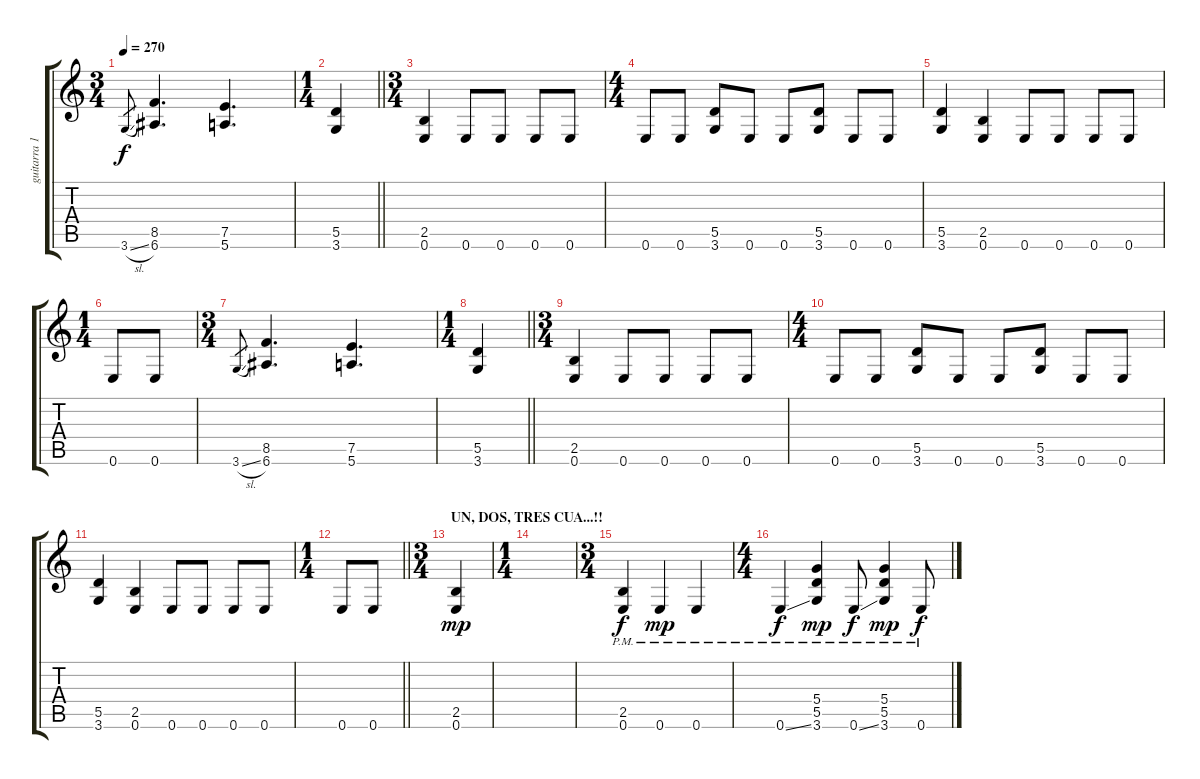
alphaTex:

\track ("guitarra 1" "guitarra 1") {instrument overdrivenguitar}
\staff {score tabs}
\tuning (E4 B3 G3 D3 A2 E2) {hide}
\ts (3 4)
\tempo 270
\clef g2
\ks c
3.6{sl}.8{gr dy f} (8.5 6.6).4{d} (7.5 5.6).4{d} |
\ts (1 4)
\barLineRight lightlight
(5.5 3.6).4 |
\ts (3 4)
(2.5 0.6).4 0.6.8 0.6.8 0.6.8 0.6.8 |
\ts (4 4)
0.6.8 0.6.8 (5.5 3.6).8 0.6.8 0.6.8 (5.5 3.6).8 0.6.8 0.6.8 |
(5.5 3.6).4 (2.5 0.6).4 0.6.8 0.6.8 0.6.8 0.6.8 |
\ts (1 4)
0.6.8 0.6.8 |
\ts (3 4)
3.6{sl}.8{gr} (8.5 6.6).4{d} (7.5 5.6).4{d} |
\ts (1 4)
\barLineRight lightlight
(5.5 3.6).4 |
\ts (3 4)
(2.5 0.6).4 0.6.8 0.6.8 0.6.8 0.6.8 |
\ts (4 4)
0.6.8 0.6.8 (5.5 3.6).8 0.6.8 0.6.8 (5.5 3.6).8 0.6.8 0.6.8 |
(5.5 3.6).4 (2.5 0.6).4 0.6.8 0.6.8 0.6.8 0.6.8 |
\ts (1 4)
\barLineRight lightlight
0.6.8 0.6.8 |
\ts (3 4)
\section ("" "UN, DOS, TRES CUA...!!")
(2.5 0.6).4{dy mp} |
\ts (1 4)
|
\ts (3 4)
(2.5 0.6{pm}).4{dy f} 0.6{pm}.4{dy mp} 0.6{pm}.4 |
\ts (4 4)
0.6{ss pm}.4{dy f} (5.4 5.5 3.6{pm}).4{dy mp} 0.6{ss pm}.8{dy f} (5.4 5.5 3.6{pm}).4{dy mp} 0.6{pm}.8{dy f}
